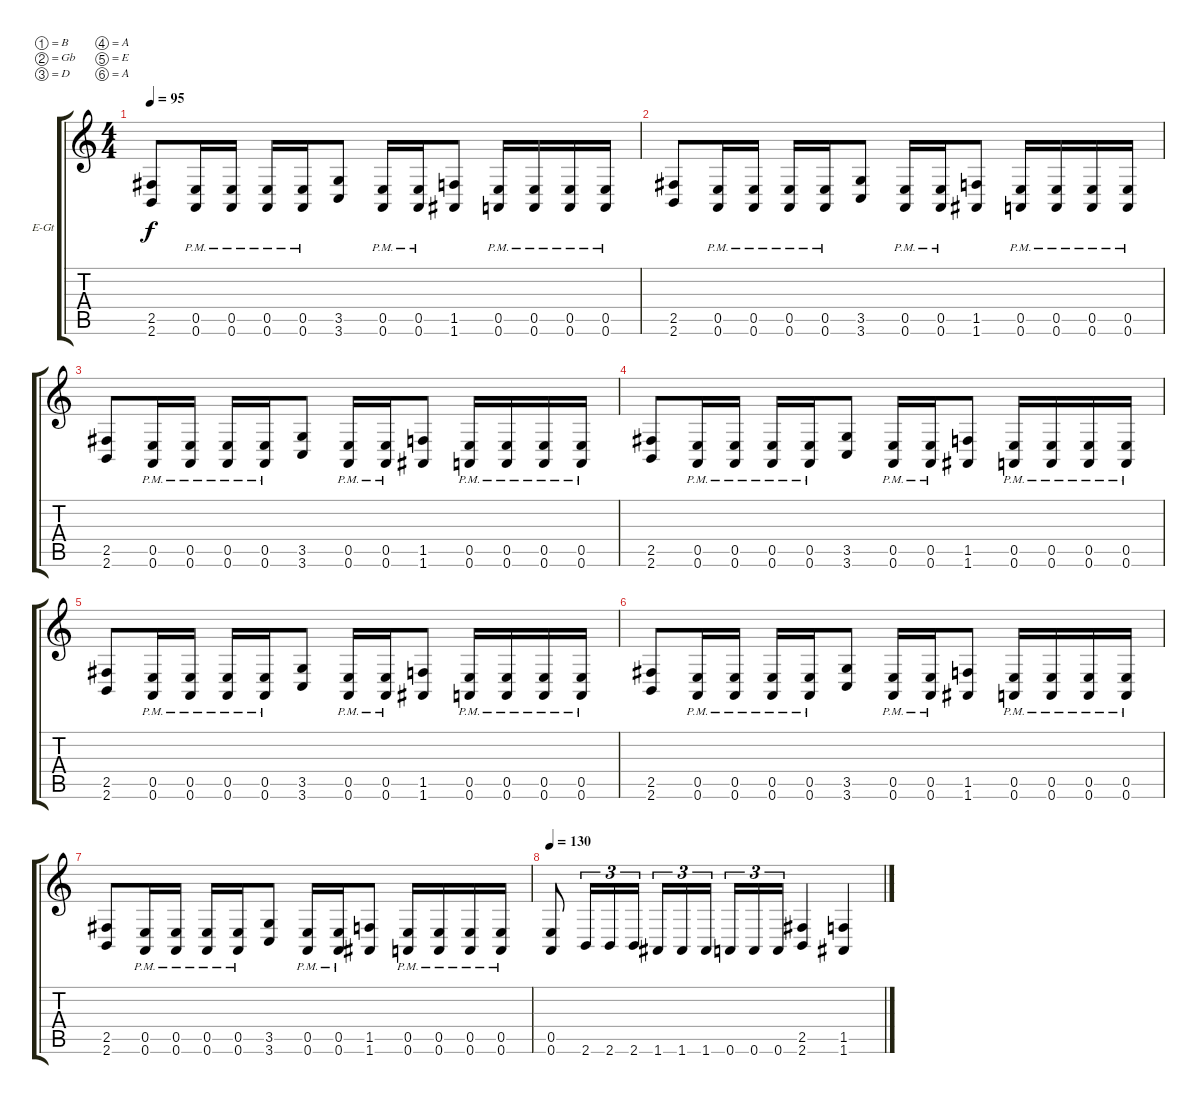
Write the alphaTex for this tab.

\defaultSystemsLayout 4
\bracketExtendMode groupsimilarinstruments
\firstSystemTrackNameOrientation horizontal
\otherSystemsTrackNameOrientation horizontal
\track ("Rodger Beaujard | Guitar" "E-Gt") {instrument distortionguitar}
\staff {score tabs}
\tuning (B3 Gb3 D3 A2 E2 A1)
\ts (4 4)
\tempo 95
\clef g2
\ks c
(2.6 2.5).8{dy f} (0.6{pm} 0.5{pm}).16 (0.6{pm} 0.5{pm}).16 (0.6{pm} 0.5{pm}).16 (0.6{pm} 0.5{pm}).16 (3.6 3.5).8 (0.6{pm} 0.5{pm}).16 (0.6{pm} 0.5{pm}).16 (1.6 1.5).8 (0.6{pm} 0.5{pm}).16 (0.6{pm} 0.5{pm}).16 (0.6{pm} 0.5{pm}).16 (0.6{pm} 0.5{pm}).16 |
(2.6 2.5).8 (0.6{pm} 0.5{pm}).16 (0.6{pm} 0.5{pm}).16 (0.6{pm} 0.5{pm}).16 (0.6{pm} 0.5{pm}).16 (3.6 3.5).8 (0.6{pm} 0.5{pm}).16 (0.6{pm} 0.5{pm}).16 (1.6 1.5).8 (0.6{pm} 0.5{pm}).16 (0.6{pm} 0.5{pm}).16 (0.6{pm} 0.5{pm}).16 (0.6{pm} 0.5{pm}).16 |
(2.6 2.5).8 (0.6{pm} 0.5{pm}).16 (0.6{pm} 0.5{pm}).16 (0.6{pm} 0.5{pm}).16 (0.6{pm} 0.5{pm}).16 (3.6 3.5).8 (0.6{pm} 0.5{pm}).16 (0.6{pm} 0.5{pm}).16 (1.6 1.5).8 (0.6{pm} 0.5{pm}).16 (0.6{pm} 0.5{pm}).16 (0.6{pm} 0.5{pm}).16 (0.6{pm} 0.5{pm}).16 |
(2.6 2.5).8 (0.6{pm} 0.5{pm}).16 (0.6{pm} 0.5{pm}).16 (0.6{pm} 0.5{pm}).16 (0.6{pm} 0.5{pm}).16 (3.6 3.5).8 (0.6{pm} 0.5{pm}).16 (0.6{pm} 0.5{pm}).16 (1.6 1.5).8 (0.6{pm} 0.5{pm}).16 (0.6{pm} 0.5{pm}).16 (0.6{pm} 0.5{pm}).16 (0.6{pm} 0.5{pm}).16 |
(2.6 2.5).8 (0.6{pm} 0.5{pm}).16 (0.6{pm} 0.5{pm}).16 (0.6{pm} 0.5{pm}).16 (0.6{pm} 0.5{pm}).16 (3.6 3.5).8 (0.6{pm} 0.5{pm}).16 (0.6{pm} 0.5{pm}).16 (1.6 1.5).8 (0.6{pm} 0.5{pm}).16 (0.6{pm} 0.5{pm}).16 (0.6{pm} 0.5{pm}).16 (0.6{pm} 0.5{pm}).16 |
(2.6 2.5).8 (0.6{pm} 0.5{pm}).16 (0.6{pm} 0.5{pm}).16 (0.6{pm} 0.5{pm}).16 (0.6{pm} 0.5{pm}).16 (3.6 3.5).8 (0.6{pm} 0.5{pm}).16 (0.6{pm} 0.5{pm}).16 (1.6 1.5).8 (0.6{pm} 0.5{pm}).16 (0.6{pm} 0.5{pm}).16 (0.6{pm} 0.5{pm}).16 (0.6{pm} 0.5{pm}).16 |
(2.6 2.5).8 (0.6{pm} 0.5{pm}).16 (0.6{pm} 0.5{pm}).16 (0.6{pm} 0.5{pm}).16 (0.6{pm} 0.5{pm}).16 (3.6 3.5).8 (0.6{pm} 0.5{pm}).16 (0.6{pm} 0.5{pm}).16 (1.6 1.5).8 (0.6{pm} 0.5{pm}).16 (0.6{pm} 0.5{pm}).16 (0.6{pm} 0.5{pm}).16 (0.6{pm} 0.5{pm}).16 |
\tempo 130
(0.6 0.5).8 2.6.16{tu (3 2)} 2.6.16{tu (3 2)} 2.6.16{tu (3 2)} 1.6.16{tu (3 2)} 1.6.16{tu (3 2)} 1.6.16{tu (3 2)} 0.6.16{tu (3 2)} 0.6.16{tu (3 2)} 0.6.16{tu (3 2)} (2.6 2.5).4 (1.6 1.5).4
